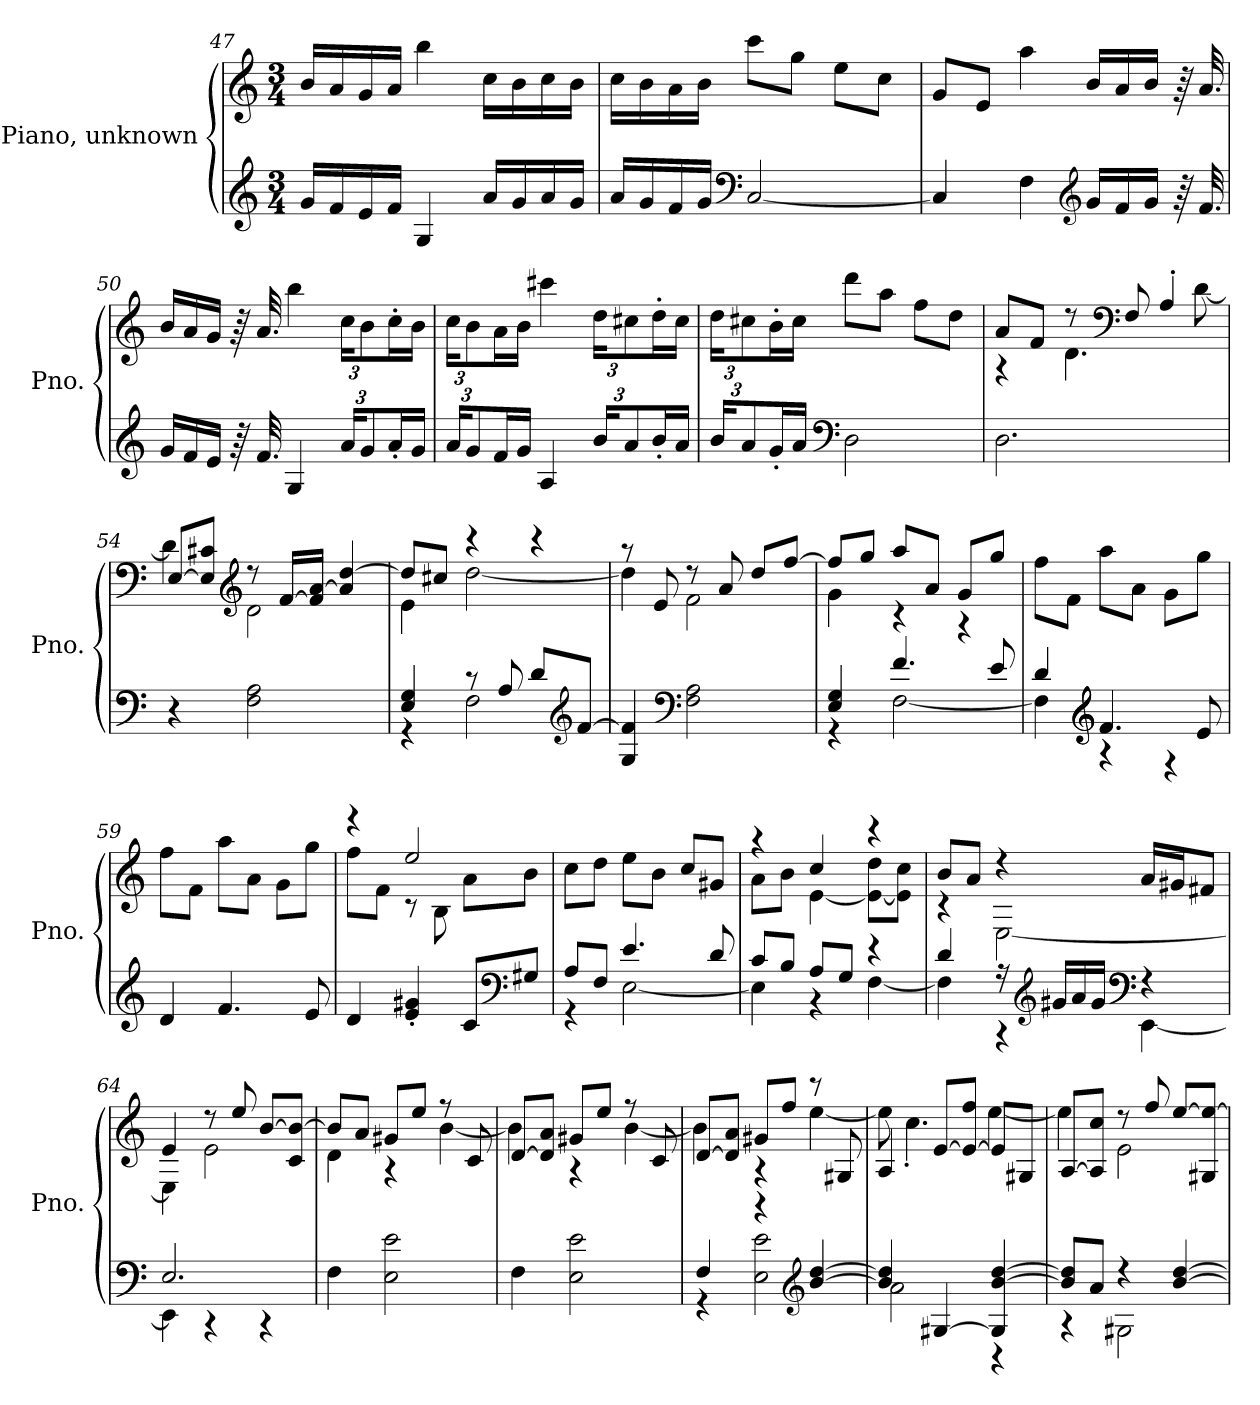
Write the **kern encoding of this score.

**kern	**kern
*part1	*part1
*staff2	*staff1
*I"Piano, unknown	*
*I'Pno.	*
*clefG2	*clefG2
*k[]	*k[]
*M3/4	*M3/4
=47	=47
16g/LL	16b/LL
16f/	16a/
16e/	16g/
16f/JJ	16a/JJ
4G/	4bb\
16a/LL	16cc\LL
16g/	16b\
16a/	16cc\
16g/JJ	16b\JJ
=48	=48
16a/LL	16cc\LL
16g/	16b\
16f/	16a\
16g/JJ	16b\JJ
*clefF4	*
[2C/	8ccc\L
.	8gg\J
.	8ee\L
.	8cc\J
!!LO:LB:g=z
=49	=49
4C/]	8g/L
.	8e/J
4F\	4aa\
*clefG2	*
16g/LL	16b/LL
16f/	16a/
16g/JJ	16b/JJ
64r	64r
32.f/	32.a/
=50	=50
16g/LL	16b/LL
16f/	16a/
16e/JJ	16g/JJ
64r	64r
32.f/	32.a/
4G/	4bb\
*Xbrackettup	*Xbrackettup
24a/KL	24cc\KL
12g/	12b\
16a'/L	16cc'\L
16g/JJ	16b\JJ
=51	=51
24a/KL	24cc\KL
12g/	12b\
16f/L	16a\L
16g/JJ	16b\JJ
4A/	4ccc#X\
24b/KL	24dd\KL
12a/	12cc#X\
16b'/L	16dd'\L
16a/JJ	16cc#\JJ
=52	=52
24b/KL	24dd\KL
12a/	12cc#X\
16g'/L	16b'\L
16a/JJ	16cc#\JJ
*clefF4	*
2D\	8ddd\L
.	8aa\J
.	8ff\L
.	8dd\J
!!LO:PB:g=z
=53	=53
*	*^
2.D\	8a/L	4r
.	8f/J	.
.	8r	4.d\
*	*clefF4	*
.	8F/	.
.	4A'/	.
.	.	[8d\
=54	=54	=54
4r	[8E/L	4d\]
.	8E/] 8c#X/J	.
*	*clefG2	*
2F\ 2A\	8r	2d\
.	[16f/LL	.
.	16f/] [16a/JJ	.
.	4a/] [4dd/	.
=55	=55	=55
*^	*	*
4E/ 4G/	4r	8dd/L]	4e\
.	.	8cc#X/J	.
8r	2F\	4r	[2dd\
8A/	.	.	.
8d/L	.	4r	.
*clefG2	*	*	*
[8f/J	.	.	.
*v	*v	*	*
=56	=56	=56
4G/ 4f/]	8r	4dd\]
.	8e/	.
*clefF4	*	*
2F\ 2A\	8r	2f\
.	8a/	.
.	8dd/L	.
.	[8ff/J	.
!!LO:LB:g=z	!!
=57	=57	=57
*^	*	*
4E/ 4G/	4r	8ff/L]	4g\
.	.	8gg/J	.
4.f/	[2F\	8aa/L	4r
.	.	8a/J	.
.	.	8g/L	4r
8e/	.	8gg/J	.
*	*	*v	*v
=58	=58	=58
4d/	4F\]	8ff\L
.	.	8f\J
*clefG2	*	*
4.f/	4r	8aa\L
.	.	8a\J
.	4r	8g\L
8e/	.	8gg\J
*v	*v	*
=59	=59
4d/	8ff\L
.	8f\J
4.f/	8aa\L
.	8a\J
.	8g\L
8e/	8gg\J
=60	=60
*	*^
4d/	4r	8ff\L
.	.	8f\J
4e/' 4g#X/'	2ee/	8r
.	.	8B\
8c/L	.	8a\L
*clefF4	*	*
8G#X/J	.	8b\J
*	*v	*v
=61	=61
*^	*
8A/L	4r	8cc\L
8F/J	.	8dd\J
4.e/	[2E\	8ee\L
.	.	8b\J
.	.	8cc/L
8d/	.	8g#X/J
!!LO:LB:g=z
=62	=62	=62
*	*	*^
8c/L	4E\]	4r	8a\L
8B/J	.	.	8b\J
8A/L	4r	4cc/	[4e\
8G/J	.	.	.
4r	[4F\	4r	8e\_ 8dd\L
.	.	.	8e\] 8cc\J
=63	=63	=63	=63
4d/	4F\]	8b/L	4r
.	.	8a/J	.
16r	4r	4r	[2E\
*clefG2	*	*	*
16g#X/LL	.	.	.
16a/	.	.	.
16g#/JJ	.	.	.
*clefF4	*	*	*
4r	[4EE\	16a/LL	.
.	.	16g#X/J	.
.	.	8f#X/J	.
=64	=64	=64	=64
2.E/	4EE\]	4e/	4E\]
.	4r	8r	2e\
.	.	8ee/	.
.	4r	[8b/L	.
.	.	8c/ 8b/_J	.
*v	*v	*	*
=65	=65	=65
4F\	8b/L]	4d\
.	8a/J	.
2E\ 2e\	8g#X/L	4r
.	8ee/J	.
.	8r	[4b\
.	8c/	.
!!LO:LB:g=z	!!
=66	=66	=66
4F\	[8d/L	4b\]
.	8d/] 8a/J	.
2E\ 2e\	8g#X/L	4r
.	8ee/J	.
.	8r	[4b\
.	8c/	.
=67	=67	=67
*^	*	*
4F/	4r	[8d/L	4b\]
.	.	8d/] 8a/J	.
4r	2E\ 2e\	8g#X/L	4r
.	.	8ff/J	.
*clefG2	*	*	*
[4b/ [4dd/	.	8r	[4ee\
.	.	8G#X/	.
=68	=68	=68	=68
4b/] 4dd/]	2a\	4A/	8ee\]
.	.	.	4.cc'\
[4G#X/	.	[8e/L	.
.	.	8e/_ 8ff/J	.
4G#/] [4b/ [4dd/	4r	8e/L]	[4ee\
.	.	8G#X/J	.
=69	=69	=69	=69
8b/] 8dd/]L	4r	[8A/L	4ee\]
8a/J	.	8A/] 8cc/J	.
4r	2G#X\	8r	2e\
.	.	8ff/	.
[4b/ [4dd/	.	[8ee/L	.
.	.	8G#X/ 8ee/_J	.
*v	*v	*	*
*	*v	*v
=	=
*-	*-
